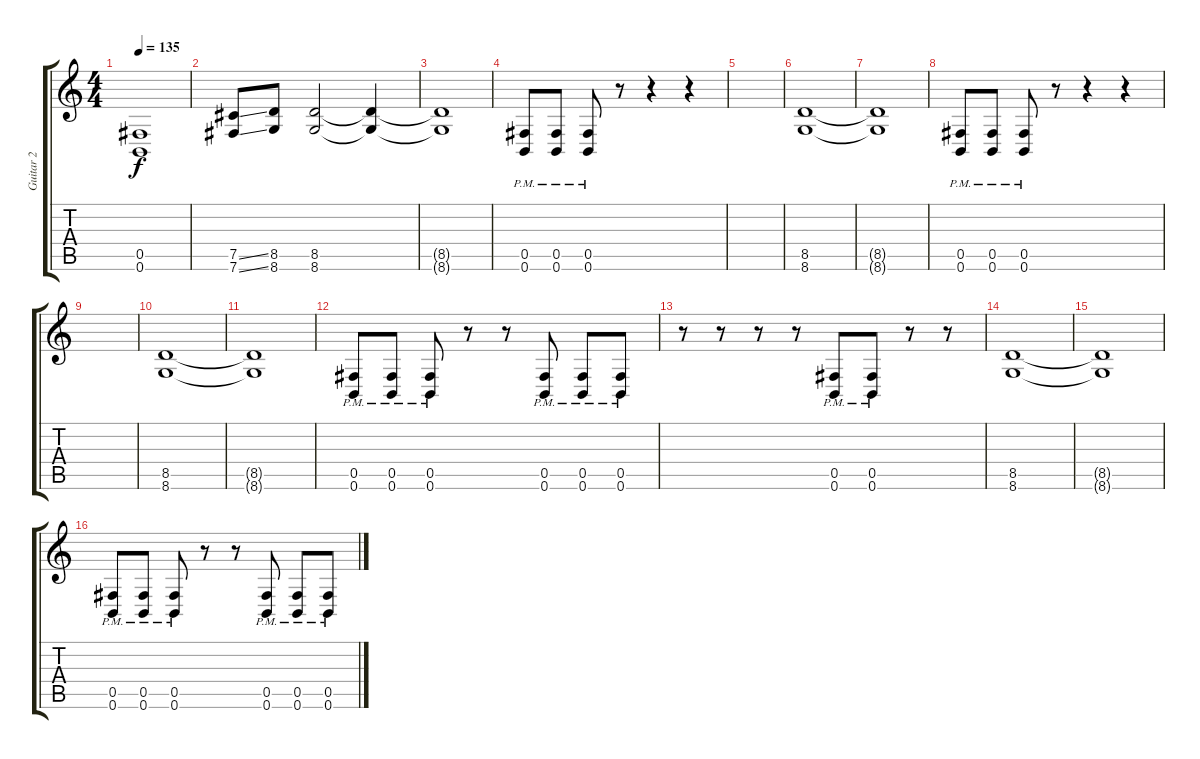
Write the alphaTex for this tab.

\track ("Guitar 2" "Guitar 2") {instrument distortionguitar}
\staff {score tabs}
\tuning (Db4 Ab3 E3 B2 Gb2 B1) {hide}
\ts (4 4)
\tempo 135
\clef g2
\ks c
(0.5{t} 0.6{t}).1{dy f} |
(7.5{ss} 7.6{ss}).8 (8.5 8.6).8 (8.5 8.6).2 (8.5{t} 8.6{t}).4 |
(8.5{t} 8.6{t}).1 |
(0.5{pm} 0.6{pm}).8 (0.5{pm} 0.6{pm}).8 (0.5{pm} 0.6{pm}).8 r.8 r.4 r.4 |
|
(8.5 8.6).1 |
(8.5{t} 8.6{t}).1 |
(0.5{pm} 0.6{pm}).8 (0.5{pm} 0.6{pm}).8 (0.5{pm} 0.6{pm}).8 r.8 r.4 r.4 |
|
(8.5 8.6).1 |
(8.5{t} 8.6{t}).1 |
(0.5{pm} 0.6{pm}).8 (0.5{pm} 0.6{pm}).8 (0.5{pm} 0.6{pm}).8 r.8 r.8 (0.5{pm} 0.6{pm}).8 (0.5{pm} 0.6{pm}).8 (0.5{pm} 0.6{pm}).8 |
r.8 r.8 r.8 r.8 (0.5{pm} 0.6{pm}).8 (0.5{pm} 0.6{pm}).8 r.8 r.8 |
(8.5 8.6).1 |
(8.5{t} 8.6{t}).1 |
(0.5{pm} 0.6{pm}).8 (0.5{pm} 0.6{pm}).8 (0.5{pm} 0.6{pm}).8 r.8 r.8 (0.5{pm} 0.6{pm}).8 (0.5{pm} 0.6{pm}).8 (0.5{pm} 0.6{pm}).8
